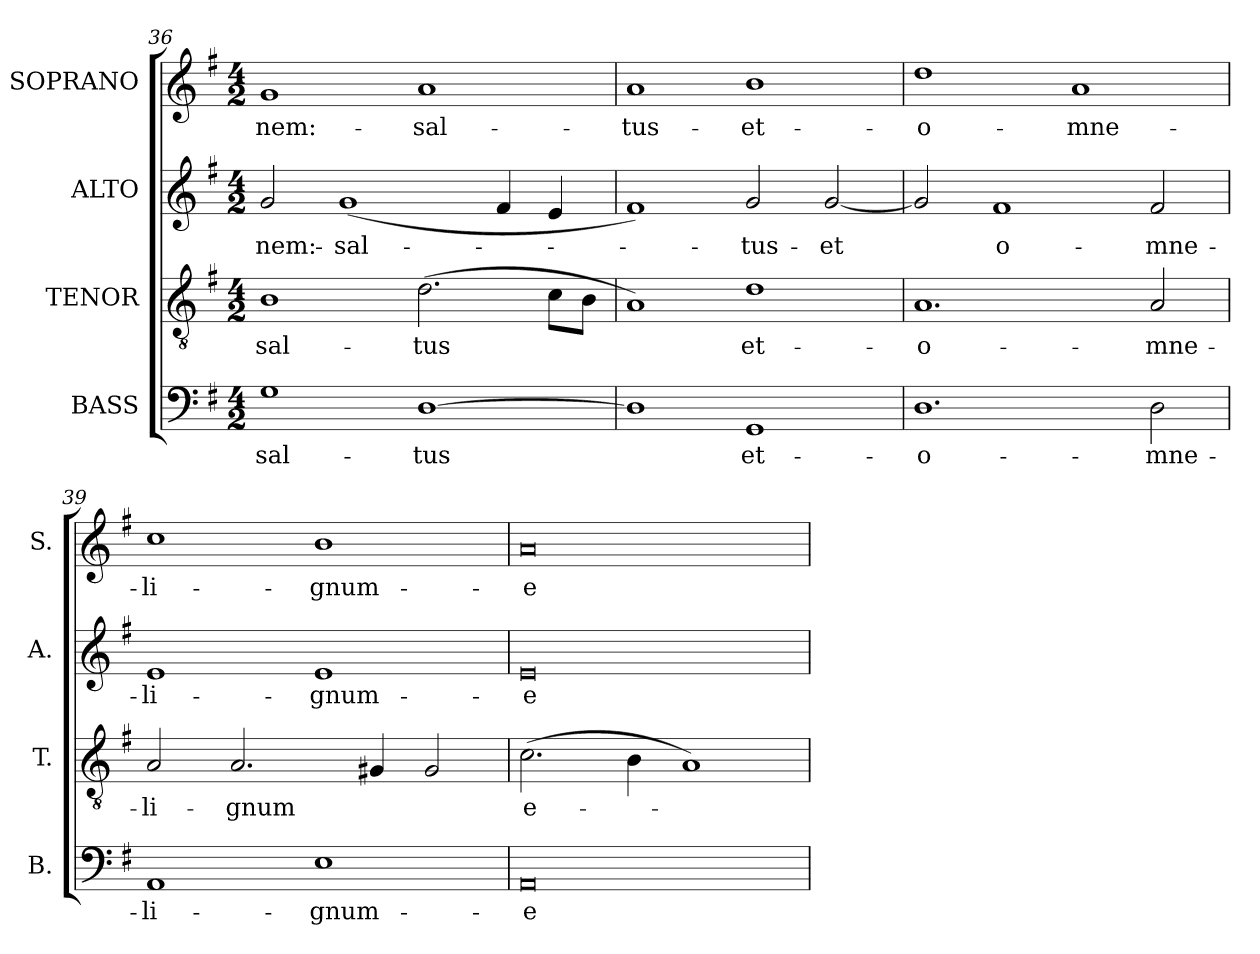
**kern	**text	**kern	**text	**kern	**text	**kern	**text
*part4	*part4	*part3	*part3	*part2	*part2	*part1	*part1
*staff4	*staff4	*staff3	*staff3	*staff2	*staff2	*staff1	*staff1
*I"BASS	*	*I"TENOR	*	*I"ALTO	*	*I"SOPRANO	*
*I'B.	*	*I'T.	*	*I'A.	*	*I'S.	*
!!LO:PB:g=z
*clefF4	*	*clefGv2	*	*clefG2	*	*clefG2	*
*	*	*ITrd7c12	*	*	*	*	*
*k[f#]	*	*k[f#]	*	*k[f#]	*	*k[f#]	*
*G:	*	*G:	*	*G:	*	*G:	*
*M4/2	*	*M4/2	*	*M4/2	*	*M4/2	*
=36	=36	=36	=36	=36	=36	=36	=36
!	!LO:LY:b:color=#000000	!	!	!	!	!	!
!	!	!	!LO:LY:b:color=#000000	!	!	!	!
!	!	!	!	!	!LO:LY:b:color=#000000	!	!
!	!	!	!	!	!	!	!LO:LY:b:color=#000000
1Gi	sal-	1BBi	-sal-	2gi/	-nem:-	1gi	-nem:-
!	!	!	!	!	!LO:LY:b:color=#000000	!	!
.	.	.	.	(1gi	-sal-	.	.
!	!LO:LY:b:color=#000000	!	!	!	!	!	!
!	!	!	!LO:LY:b:color=#000000	!	!	!	!
!	!	!	!	!	!	!	!LO:LY:b:color=#000000
[1Di	-tus	(2.Di\	-tus	.	.	1ai	-sal-
.	.	.	.	4f#i/	.	.	.
.	.	8Ci\L	.	4ei/	.	.	.
.	.	8BBi\J	.	.	.	.	.
=37	=37	=37	=37	=37	=37	=37	=37
!	!	!	!	!	!	!	!LO:LY:b:color=#000000
1Di]	.	1AAi)	.	1f#i)	.	1ai	-tus-
!	!LO:LY:b:color=#000000	!	!	!	!	!	!
!	!	!	!LO:LY:b:color=#000000	!	!	!	!
!	!	!	!	!	!LO:LY:b:color=#000000	!	!
!	!	!	!	!	!	!	!LO:LY:b:color=#000000
1GGi	et-	1Di	et-	2gi/	-tus-	1bi	-et-
!	!	!	!	!	!LO:LY:b:color=#000000	!	!
.	.	.	.	[2gi/	-et	.	.
=38	=38	=38	=38	=38	=38	=38	=38
!	!LO:LY:b:color=#000000	!	!	!	!	!	!
!	!	!	!LO:LY:b:color=#000000	!	!	!	!
!	!	!	!	!	!	!	!LO:LY:b:color=#000000
1.Di	-o-	1.AAi	-o-	2gi/]	.	1ddi	-o-
!	!	!	!	!	!LO:LY:b:color=#000000	!	!
.	.	.	.	1f#i	o-	.	.
!	!	!	!	!	!	!	!LO:LY:b:color=#000000
.	.	.	.	.	.	1ai	-mne-
!	!LO:LY:b:color=#000000	!	!	!	!	!	!
!	!	!	!LO:LY:b:color=#000000	!	!	!	!
!	!	!	!	!	!LO:LY:b:color=#000000	!	!
2Di\	-mne-	2AAi/	-mne-	2f#i/	-mne-	.	.
=39	=39	=39	=39	=39	=39	=39	=39
!	!LO:LY:b:color=#000000	!	!	!	!	!	!
!	!	!	!LO:LY:b:color=#000000	!	!	!	!
!	!	!	!	!	!LO:LY:b:color=#000000	!	!
!	!	!	!	!	!	!	!LO:LY:b:color=#000000
1AAi	-li-	2AAi/	-li-	1ei	-li-	1cci	-li-
!	!	!	!LO:LY:b:color=#000000	!	!	!	!
.	.	2.AAi/	-gnum	.	.	.	.
!	!LO:LY:b:color=#000000	!	!	!	!	!	!
!	!	!	!	!	!LO:LY:b:color=#000000	!	!
!	!	!	!	!	!	!	!LO:LY:b:color=#000000
1Ei	-gnum-	.	.	1ei	-gnum-	1bi	-gnum-
.	.	4GG#Xi/	.	.	.	.	.
.	.	2GG#i/	.	.	.	.	.
=40	=40	=40	=40	=40	=40	=40	=40
!	!LO:LY:b:color=#000000	!	!	!	!	!	!
!	!	!	!LO:LY:b:color=#000000	!	!	!	!
!	!	!	!	!	!LO:LY:b:color=#000000	!	!
!	!	!	!	!	!	!	!LO:LY:b:color=#000000
0AAi	-e-	(2.Ci\	e-	0ei	-e-	0ai	-e-
.	.	4BBi\	.	.	.	.	.
.	.	1AAi)	.	.	.	.	.
=	=	=	=	=	=	=	=
*-	*-	*-	*-	*-	*-	*-	*-
